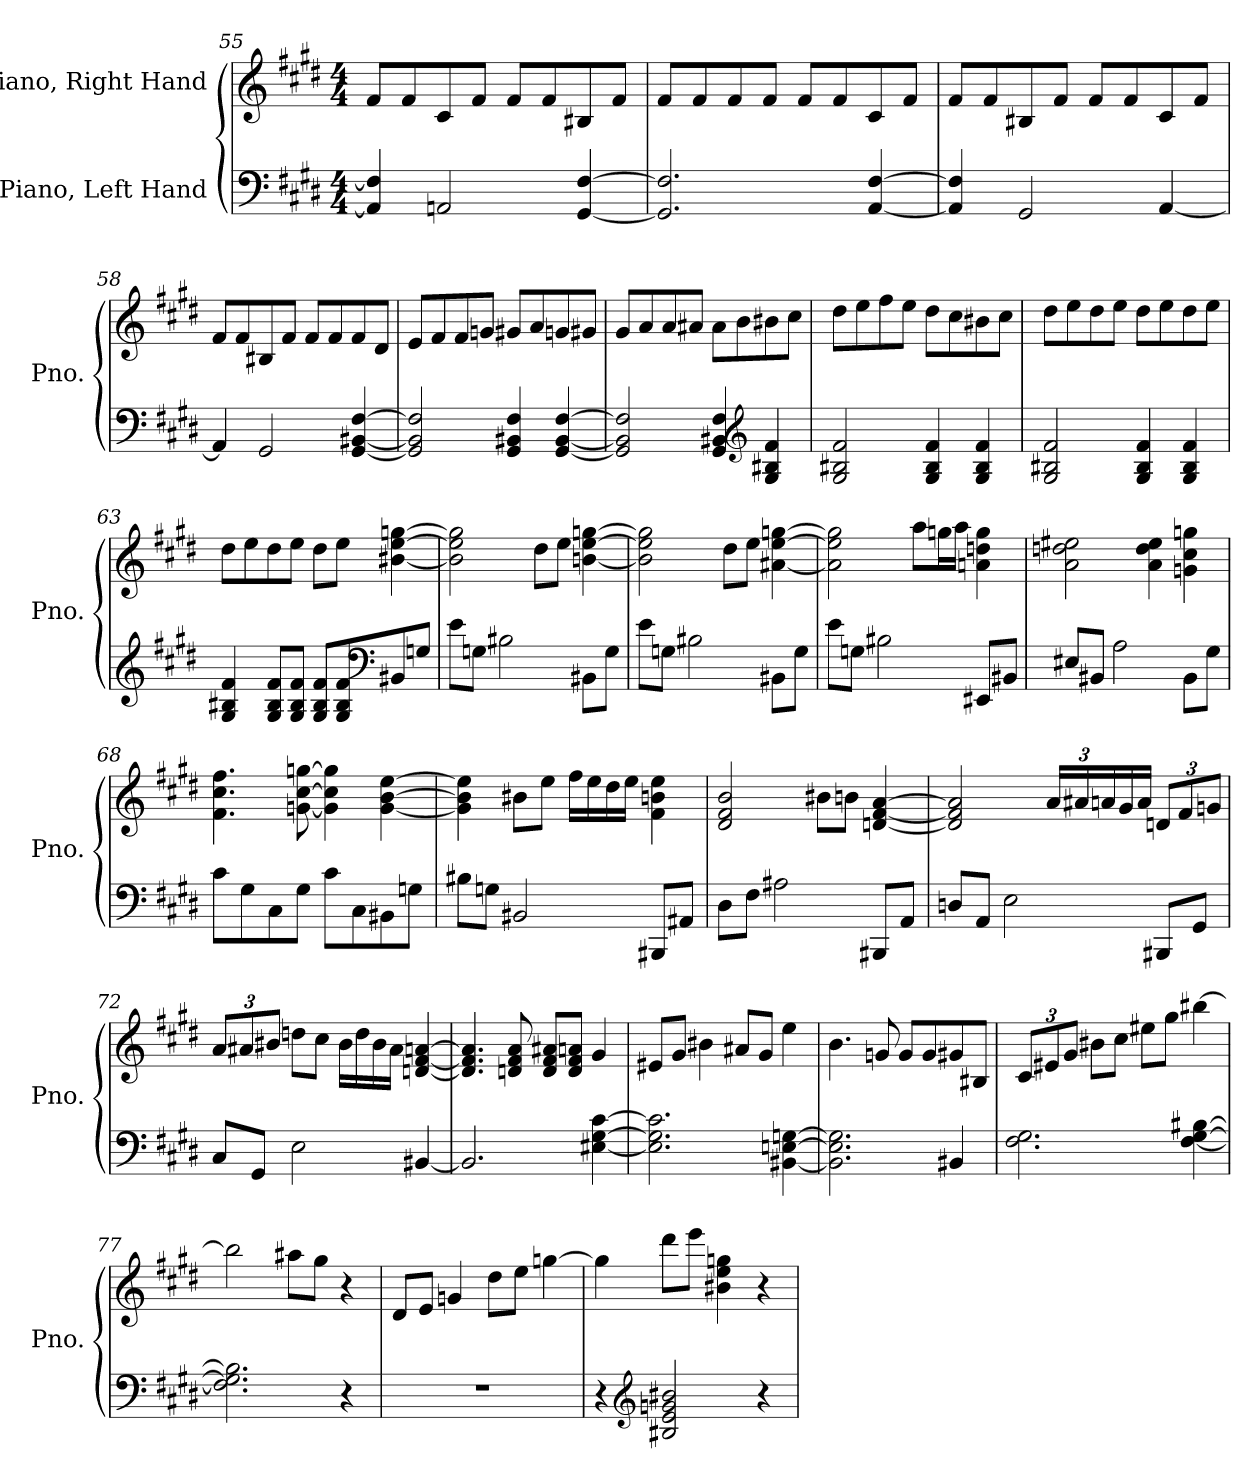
**kern	**kern
*part2	*part1
*staff2	*staff1
*I"Piano, Left Hand	*I"Piano, Right Hand
*I'Pno.	*I'Pno.
*clefF4	*clefG2
*k[f#c#g#d#]	*k[f#c#g#d#]
*M4/4	*M4/4
=55	=55
4AA#/] 4F#/]	8f#/L
.	8f#/
2AAn/	8c#/
.	8f#/J
.	8f#/L
.	8f#/
[4GG#/ [4F#/	8B#X/
.	8f#/J
!!LO:LB:g=z
=56	=56
2.GG#/] 2.F#/]	8f#/L
.	8f#/
.	8f#/
.	8f#/J
.	8f#/L
.	8f#/
[4AA/ [4F#/	8c#/
.	8f#/J
=57	=57
4AA/] 4F#/]	8f#/L
.	8f#/
2GG#/	8B#X/
.	8f#/J
.	8f#/L
.	8f#/
[4AA/	8c#/
.	8f#/J
=58	=58
4AA/]	8f#/L
.	8f#/
2GG#/	8B#X/
.	8f#/J
.	8f#/L
.	8f#/
[4GG#/ [4BB#X/ [4F#/	8f#/
.	8d#/J
=59	=59
2GG#/] 2BB#/] 2F#/]	8e/L
.	8f#/
.	8f#/
.	8gn/J
4GG#/ 4BB#X/ 4F#/	8g#X/L
.	8a/
[4GG#/ [4BB#/ [4F#/	8gn/
.	8g#X/J
!!LO:PB:g=z
=60	=60
2GG#/] 2BB#/] 2F#/]	8g#/L
.	8a/
.	8a/
.	8a#X/J
4GG#/ 4BB#X/ 4F#/	8a#\L
.	8b\
*clefG2	*
4G#/ 4B#X/ 4f#/	8b#X\
.	8cc#\J
=61	=61
2G#/ 2B#X/ 2f#/	8dd#\L
.	8ee\
.	8ff#\
.	8ee\J
4G#/ 4B#/ 4f#/	8dd#\L
.	8cc#\
4G#/ 4B#/ 4f#/	8b#X\
.	8cc#\J
=62	=62
2G#/ 2B#X/ 2f#/	8dd#\L
.	8ee\
.	8dd#\
.	8ee\J
4G#/ 4B#/ 4f#/	8dd#\L
.	8ee\
4G#/ 4B#/ 4f#/	8dd#\
.	8ee\J
=63	=63
4G#/ 4B#X/ 4f#/	8dd#\L
.	8ee\
8G#/ 8B#/ 8f#/L	8dd#\
8G#/ 8B#/ 8f#/J	8ee\J
8G#/ 8B#/ 8f#/L	8dd#\L
8G#/ 8B#/ 8f#/	8ee\J
*clefF4	*
8BB#X/	[4b#X\ [4ee\ [4ggn\
8Gn/J	.
!!LO:LB:g=z
=64	=64
8e\L	2b#\] 2ee\] 2gg\]
8Gn\J	.
2B#X\	.
.	8dd#\L
.	8ee\J
8BB#X\L	[4bn\ [4ee\ [4ggn\
8G\J	.
=65	=65
8e\L	2b\] 2ee\] 2gg\]
8Gn\J	.
2B#X\	.
.	8dd#\L
.	8ee\J
8BB#X\L	[4a#X\ [4ee\ [4ggn\
8G\J	.
=66	=66
8e\L	2a#\] 2ee\] 2gg\]
8Gn\J	.
2B#X\	.
.	8aa\L
.	16ggn\L
.	16aa\JJ
8EE#X/L	4an\ 4ddn\ 4gg\
8BB#X/J	.
=67	=67
8E#X/L	2a\ 2ddn\ 2ee#X\
8BB#X/J	.
2A\	.
.	4a\ 4dd\ 4ee#\
8BB#\L	4gn\ 4cc#\ 4ggn\
8G#\J	.
!!LO:LB:g=z
=68	=68
8c#\L	4.f#\ 4.cc#\ 4.ff#\
8G#\	.
8C#\	.
8G#\J	[8gn\ [8cc#\ [8ggn\
8c#\L	4g\] 4cc#\] 4gg\]
8C#\	.
8BB#X\	[4g\ [4b\ [4ee\
8Gn\J	.
=69	=69
8B#X\L	4g\] 4b\] 4ee\]
8Gn\J	.
2BB#X/	8b#X\L
.	8ee\J
.	16ff#\LL
.	16ee\
.	16dd#\
.	16ee\JJ
8BBB#X/L	4f#\ 4bn\ 4ee\
8AA#X/J	.
=70	=70
8D#\L	2d#/ 2f#/ 2b/
8F#\J	.
2A#X\	.
.	8b#X\L
.	8bn\J
8BBB#X/L	[4dn/ [4f#/ [4a/
8AA/J	.
!!LO:LB:g=z
=71	=71
8Dn/L	2d/] 2f#/] 2a/]
8AA/J	.
2E\	.
*	*Xbrackettup
.	24a/LL
.	24a#X/
.	24an/
.	16g#/
.	16a/JJ
8BBB#X/L	12dn/L
.	12f#/
8GG#/J	.
.	12gn/J
=72	=72
8C#/L	12a/L
.	12a#X/
8GG#/J	.
.	12b#X/J
2E\	8ddn\L
.	8cc#\J
.	16b#\LL
.	16dd\
.	16b#\
.	16a#\JJ
[4BB#X/	[4dn/ [4f#/ [4an/
=73	=73
2.BB#/]	4.d/] 4.f#/] 4.a/]
.	8dn/ 8f#/ 8a/
.	8d/ 8f#/ 8a#X/L
.	8d/ 8f#/ 8an/J
[4E#X\ [4G#\ [4c#\	4g#/
!!LO:LB:g=z
=74	=74
2.E#\] 2.G#\] 2.c#\]	8e#X/L
.	8g#/J
.	4b#X\
.	8a#X/L
.	8g#/J
[4BB#X\ [4En\ [4Gn\	4ee\
=75	=75
2.BB#\] 2.E\] 2.G\]	4.b\
.	8gn/
.	8g/L
.	8g/
4BB#X/	8g#X/
.	8B#X/J
=76	=76
2.F#\ 2.G#\	12c#/L
.	12e#X/
.	12g#/J
.	8b#X\L
.	8cc#\J
.	8ee#X\L
.	8gg#\J
[4F#\ [4G#\ [4B#X\	[4bb#X\
=77	=77
2.F#\] 2.G#\] 2.B#\]	2bb#\]
.	8aa#X\L
.	8gg#\J
4r	4r
!!LO:LB:g=z
=78	=78
1r	8d#/L
.	8e/J
.	4gn/
.	8dd#\L
.	8ee\J
.	[4ggn\
=79	=79
4r	4gg\]
*clefG2	*
2B#X/ 2e/ 2gn/ 2b#X/	8ddd#\L
.	8eee\J
.	4b#X\ 4ee\ 4ggn\
4r	4r
=	=
*-	*-
